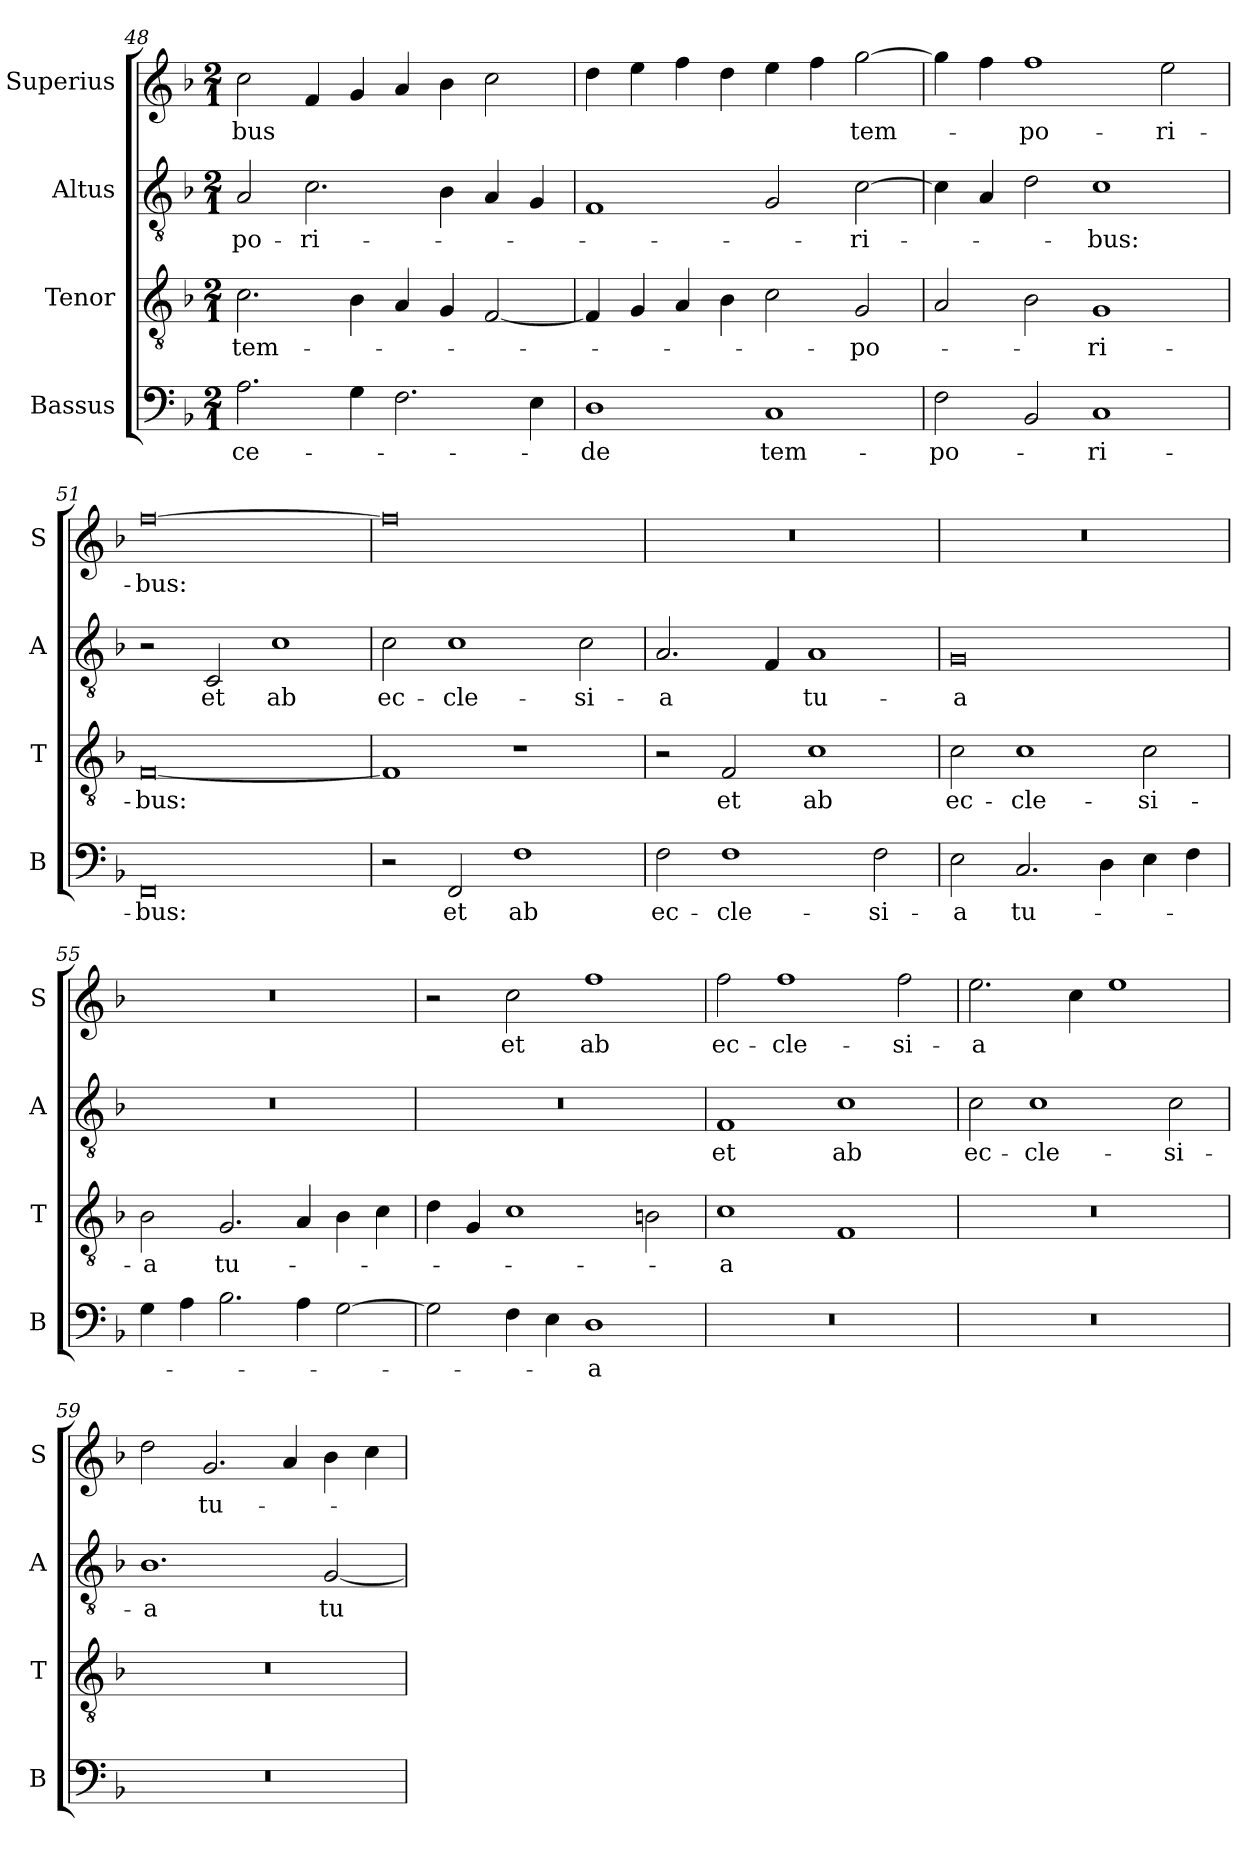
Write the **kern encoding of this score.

**kern	**text	**kern	**text	**kern	**text	**kern	**text
*part4	*part4	*part3	*part3	*part2	*part2	*part1	*part1
*staff4	*staff4	*staff3	*staff3	*staff2	*staff2	*staff1	*staff1
*I"Bassus	*	*I"Tenor	*	*I"Altus	*	*I"Superius	*
*I'B	*	*I'T	*	*I'A	*	*I'S	*
*clefF4	*	*clefGv2	*	*clefGv2	*	*clefG2	*
*k[b-]	*	*k[b-]	*	*k[b-]	*	*k[b-]	*
*F:	*	*F:	*	*F:	*	*F:	*
*M2/1	*	*M2/1	*	*M2/1	*	*M2/1	*
=48	=48	=48	=48	=48	=48	=48	=48
2.A	-ce-	2.c	tem-	2A	-po-	2cc	-bus
.	.	.	.	2.c	-ri-	4f	.
4G	.	4B-	.	.	.	4g	.
2.F	.	4A	.	.	.	4a	.
.	.	4G	.	4B-	.	4b-	.
.	.	[2F	.	4A	.	2cc	.
4E	.	.	.	4G	.	.	.
=49	=49	=49	=49	=49	=49	=49	=49
1D	-de	4F]	.	1F	.	4dd	.
.	.	4G	.	.	.	4ee	.
.	.	4A	.	.	.	4ff	.
.	.	4B-	.	.	.	4dd	.
1C	tem-	2c	.	2G	.	4ee	.
.	.	.	.	.	.	4ff	.
.	.	2G	-po-	[2c	-ri-	[2gg	tem-
=50	=50	=50	=50	=50	=50	=50	=50
2F	-po-	2A	.	4c]	.	4gg]	.
.	.	.	.	4A	.	4ff	.
2BB-	.	2B-	.	2d	.	1ff	-po-
1C	-ri-	1G	-ri-	1c	-bus:	.	.
.	.	.	.	.	.	2ee	-ri-
=51	=51	=51	=51	=51	=51	=51	=51
0FF	-bus:	[0F	-bus:	2r	.	[0ff	-bus:
.	.	.	.	2C	et	.	.
.	.	.	.	1c	ab	.	.
=52	=52	=52	=52	=52	=52	=52	=52
2r	.	1F]	.	2c	ec-	0ff]	.
2FF	et	.	.	1c	-cle-	.	.
1F	ab	1r	.	.	.	.	.
.	.	.	.	2c	-si-	.	.
=53	=53	=53	=53	=53	=53	=53	=53
2F	ec-	2r	.	2.A	-a	0r	.
1F	-cle-	2F	et	.	.	.	.
.	.	.	.	4F	.	.	.
.	.	1c	ab	1A	tu-	.	.
2F	-si-	.	.	.	.	.	.
=54	=54	=54	=54	=54	=54	=54	=54
2E	-a	2c	ec-	0G	-a	0r	.
2.C	tu-	1c	-cle-	.	.	.	.
4D	.	.	.	.	.	.	.
4E	.	2c	-si-	.	.	.	.
4F	.	.	.	.	.	.	.
=55	=55	=55	=55	=55	=55	=55	=55
4G	.	2B-	-a	0r	.	0r	.
4A	.	.	.	.	.	.	.
2.B-	.	2.G	tu-	.	.	.	.
4A	.	4A	.	.	.	.	.
[2G	.	4B-	.	.	.	.	.
.	.	4c	.	.	.	.	.
=56	=56	=56	=56	=56	=56	=56	=56
2G]	.	4d	.	0r	.	2r	.
.	.	4G	.	.	.	.	.
4F	.	1c	.	.	.	2cc	et
4E	.	.	.	.	.	.	.
1D	-a	.	.	.	.	1ff	ab
.	.	2Bn	.	.	.	.	.
=57	=57	=57	=57	=57	=57	=57	=57
0r	.	1c	-a	1F	et	2ff	ec-
.	.	.	.	.	.	1ff	-cle-
.	.	1F	.	1c	ab	.	.
.	.	.	.	.	.	2ff	-si-
=58	=58	=58	=58	=58	=58	=58	=58
0r	.	0r	.	2c	ec-	2.ee	-a
.	.	.	.	1c	-cle-	.	.
.	.	.	.	.	.	4cc	.
.	.	.	.	.	.	1ee	.
.	.	.	.	2c	-si-	.	.
=59	=59	=59	=59	=59	=59	=59	=59
0r	.	0r	.	1.B-	-a	2dd	.
.	.	.	.	.	.	2.g	tu-
.	.	.	.	.	.	4a	.
.	.	.	.	[2G	tu-	4b-	.
.	.	.	.	.	.	4cc	.
=	=	=	=	=	=	=	=
*-	*-	*-	*-	*-	*-	*-	*-
